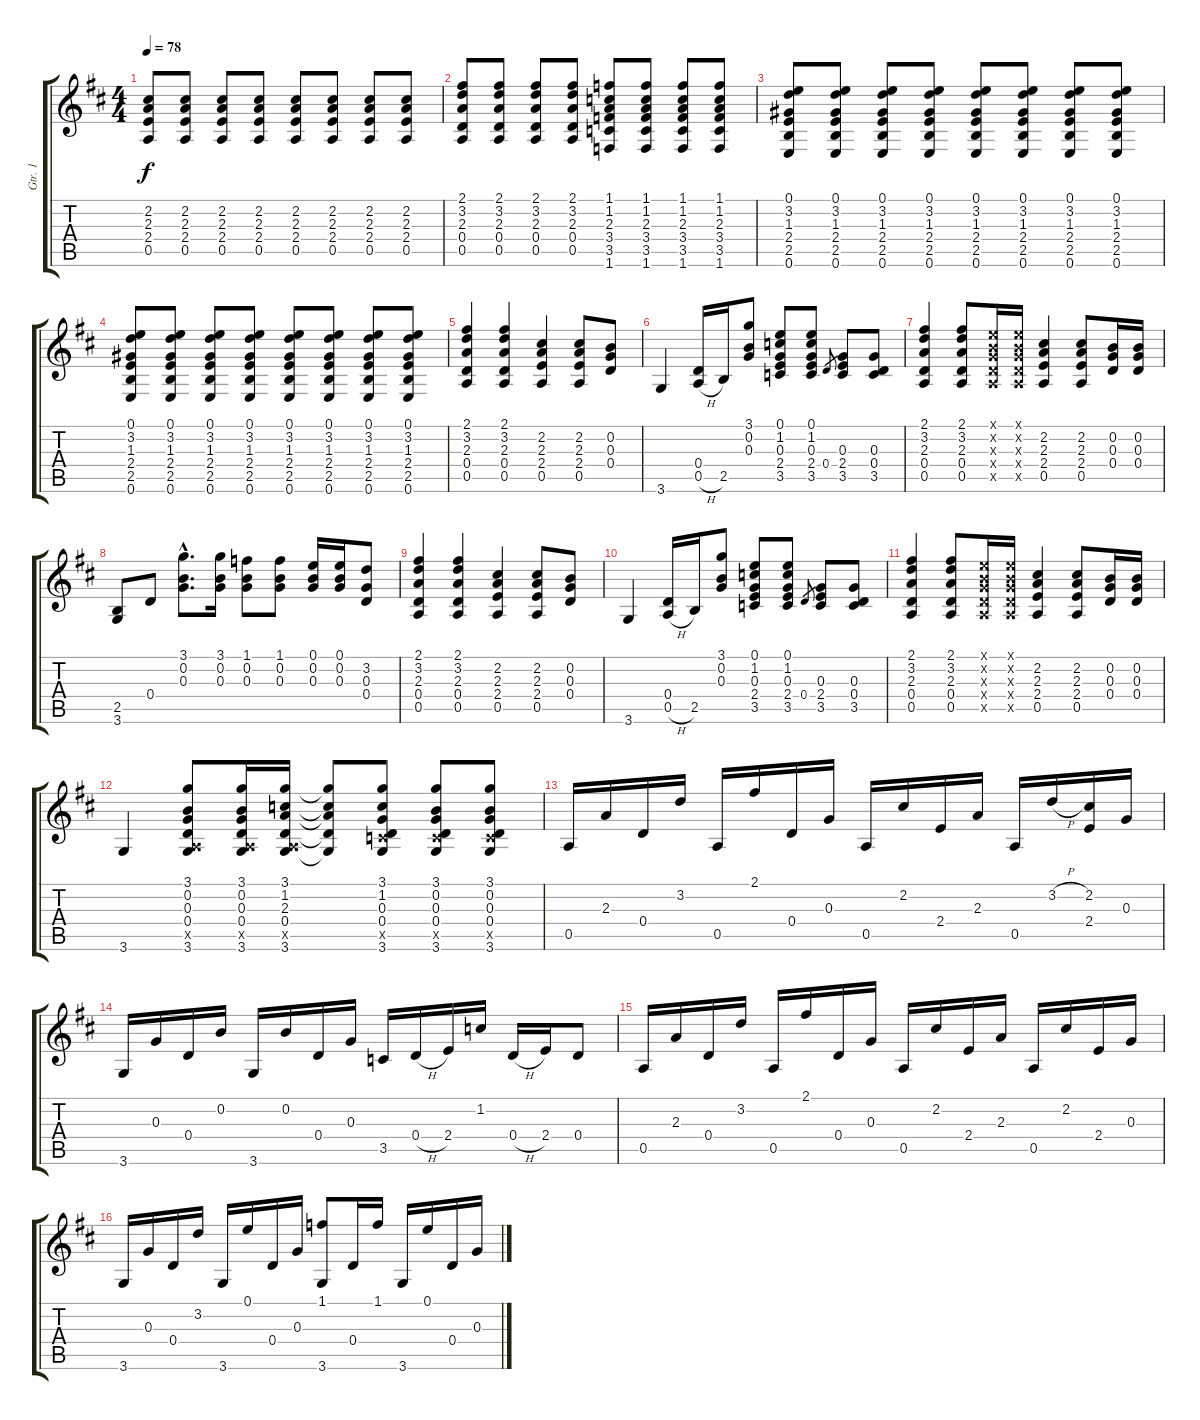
\track ("Gtr. 1" "Gtr. 1") {instrument acousticguitarsteel}
\staff {score tabs}
\tuning (E4 B3 G3 D3 A2 E2) {hide}
\ts (4 4)
\tempo 78
\clef g2
\ks d
(2.2 2.3 2.4 0.5).8{dy f} (2.2 2.3 2.4 0.5).8 (2.2 2.3 2.4 0.5).8 (2.2 2.3 2.4 0.5).8 (2.2 2.3 2.4 0.5).8 (2.2 2.3 2.4 0.5).8 (2.2 2.3 2.4 0.5).8 (2.2 2.3 2.4 0.5).8 |
(2.1 3.2 2.3 0.4 0.5).8 (2.1 3.2 2.3 0.4 0.5).8 (2.1 3.2 2.3 0.4 0.5).8 (2.1 3.2 2.3 0.4 0.5).8 (1.1 1.2 2.3 3.4 3.5 1.6).8 (1.1 1.2 2.3 3.4 3.5 1.6).8 (1.1 1.2 2.3 3.4 3.5 1.6).8 (1.1 1.2 2.3 3.4 3.5 1.6).8 |
(0.1 3.2 1.3 2.4 2.5 0.6).8 (0.1 3.2 1.3 2.4 2.5 0.6).8 (0.1 3.2 1.3 2.4 2.5 0.6).8 (0.1 3.2 1.3 2.4 2.5 0.6).8 (0.1 3.2 1.3 2.4 2.5 0.6).8 (0.1 3.2 1.3 2.4 2.5 0.6).8 (0.1 3.2 1.3 2.4 2.5 0.6).8 (0.1 3.2 1.3 2.4 2.5 0.6).8 |
(0.1 3.2 1.3 2.4 2.5 0.6).8 (0.1 3.2 1.3 2.4 2.5 0.6).8 (0.1 3.2 1.3 2.4 2.5 0.6).8 (0.1 3.2 1.3 2.4 2.5 0.6).8 (0.1 3.2 1.3 2.4 2.5 0.6).8 (0.1 3.2 1.3 2.4 2.5 0.6).8 (0.1 3.2 1.3 2.4 2.5 0.6).8 (0.1 3.2 1.3 2.4 2.5 0.6).8 |
(2.1 3.2 2.3 0.4 0.5).4 (2.1 3.2 2.3 0.4 0.5).4 (2.2 2.3 2.4 0.5).4 (2.2 2.3 2.4 0.5).8 (0.2 0.3 0.4).8 |
3.6.4 (0.4 0.5{h}).16 2.5.16 (3.1 0.2 0.3).8 (0.1 1.2 0.3 2.4 3.5).8 (0.1 1.2 0.3 2.4 3.5).8 0.4.8{gr} (0.3 2.4 3.5).8 (0.3 0.4 3.5).8 |
(2.1 3.2 2.3 0.4 0.5).4 (2.1 3.2 2.3 0.4 0.5).8 (0.1{x} 0.2{x} 0.3{x} 0.4{x} 0.5{x}).16 (0.1{x} 0.2{x} 0.3{x} 0.4{x} 0.5{x}).16 (2.2 2.3 2.4 0.5).4 (2.2 2.3 2.4 0.5).8 (0.2 0.3 0.4).16 (0.2 0.3 0.4).16 |
(2.5 3.6).8 0.4.8 (3.1{hac} 0.2{hac} 0.3{hac}).8{d} (3.1 0.2 0.3).16 (1.1 0.2 0.3).8 (1.1 0.2 0.3).8 (0.1 0.2 0.3).16 (0.1 0.2 0.3).16 (3.2 0.3 0.4).8 |
(2.1 3.2 2.3 0.4 0.5).4 (2.1 3.2 2.3 0.4 0.5).4 (2.2 2.3 2.4 0.5).4 (2.2 2.3 2.4 0.5).8 (0.2 0.3 0.4).8 |
3.6.4 (0.4 0.5{h}).16 2.5.16 (3.1 0.2 0.3).8 (0.1 1.2 0.3 2.4 3.5).8 (0.1 1.2 0.3 2.4 3.5).8 0.4.8{gr} (0.3 2.4 3.5).8 (0.3 0.4 3.5).8 |
(2.1 3.2 2.3 0.4 0.5).4 (2.1 3.2 2.3 0.4 0.5).8 (0.1{x} 0.2{x} 0.3{x} 0.4{x} 0.5{x}).16 (0.1{x} 0.2{x} 0.3{x} 0.4{x} 0.5{x}).16 (2.2 2.3 2.4 0.5).4 (2.2 2.3 2.4 0.5).8 (0.2 0.3 0.4).16 (0.2 0.3 0.4).16 |
3.6.4 (3.1 0.2 0.3 0.4 0.5{x} 3.6).8 (3.1 0.2 0.3 0.4 0.5{x} 3.6).16 (3.1 1.2 2.3 0.4 0.5{x} 3.6).16 (3.1{t} 1.2{t} 2.3{t} 0.4{t} 3.6{t}).8 (3.1 1.2 0.3 0.4 3.5{x} 3.6).8 (3.1 0.2 0.3 0.4 3.5{x} 3.6).8 (3.1 0.2 0.3 0.4 3.5{x} 3.6).8 |
0.5.16 2.3.16 0.4.16 3.2.16 0.5.16 2.1.16 0.4.16 0.3.16 0.5.16 2.2.16 2.4.16 2.3.16 0.5.16 3.2{h}.16 (2.2 2.4).16 0.3.16 |
3.6.16 0.3.16 0.4.16 0.2.16 3.6.16 0.2.16 0.4.16 0.3.16 3.5.16 0.4{h}.16 2.4.16 1.2.16 0.4{h}.16 2.4.16 0.4.8 |
0.5.16 2.3.16 0.4.16 3.2.16 0.5.16 2.1.16 0.4.16 0.3.16 0.5.16 2.2.16 2.4.16 2.3.16 0.5.16 2.2.16 2.4.16 0.3.16 |
3.6.16 0.3.16 0.4.16 3.2.16 3.6.16 0.1.16 0.4.16 0.3.16 (1.1 3.6).8 0.4.16 1.1.16 3.6.16 0.1.16 0.4.16 0.3.16
